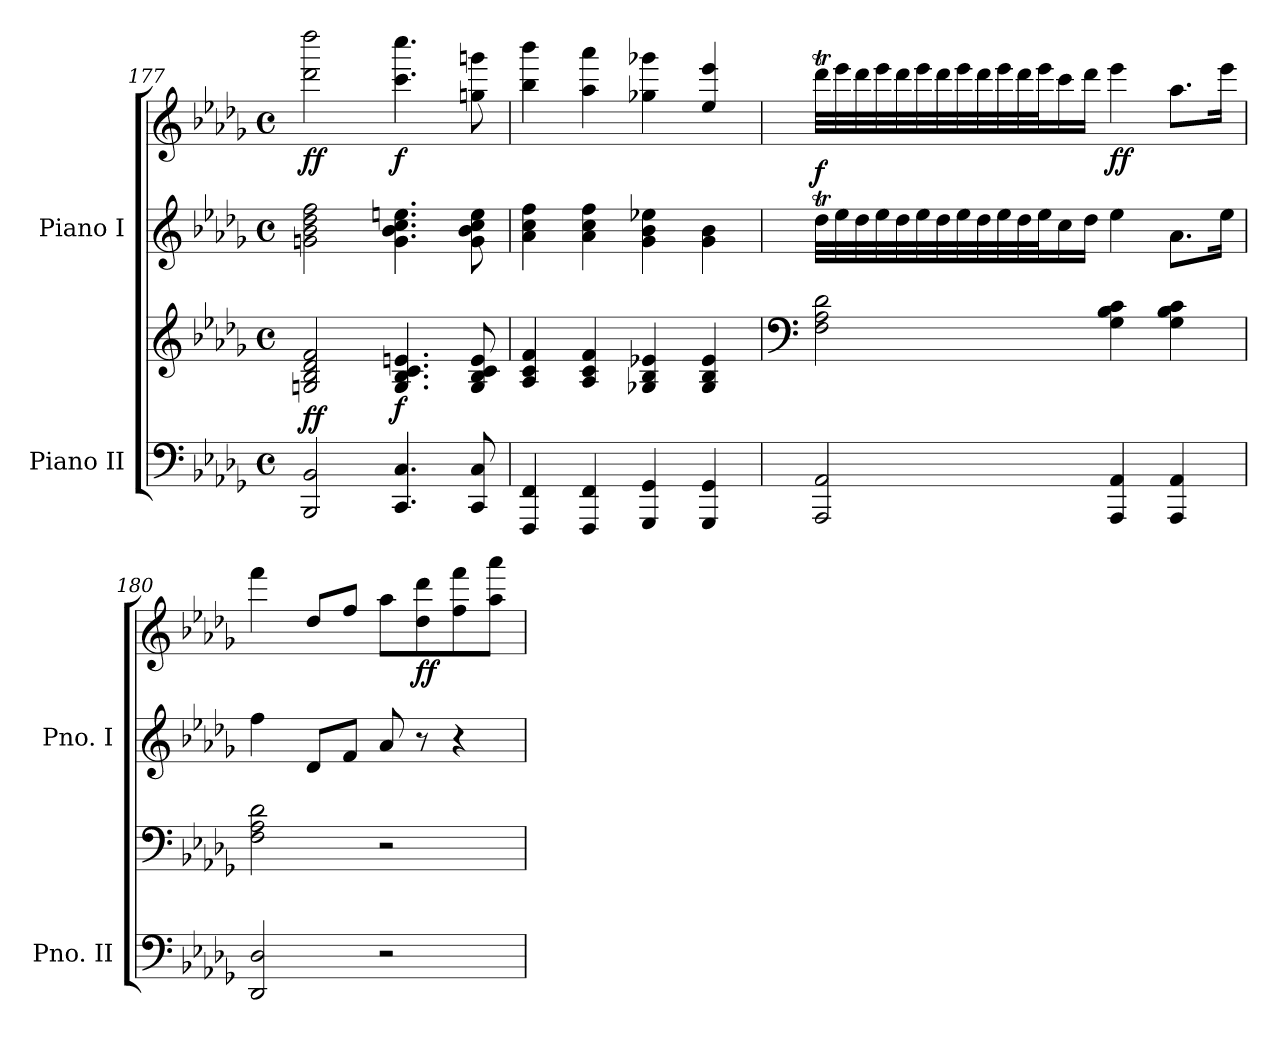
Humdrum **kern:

**kern	**kern	**dynam	**kern	**kern	**dynam
*part2	*part2	*part2	*part1	*part1	*part1
*staff4	*staff3	*staff3/4	*staff2	*staff1	*staff1/2
*I"Piano II	*	*	*I"Piano I	*	*
*I'Pno. II	*	*	*I'Pno. I	*	*
*clefF4	*clefG2	*	*clefG2	*clefG2	*
*k[b-e-a-d-g-]	*k[b-e-a-d-g-]	*	*k[b-e-a-d-g-]	*k[b-e-a-d-g-]	*
*M4/4	*M4/4	*	*M4/4	*M4/4	*
*met(c)	*met(c)	*	*met(c)	*met(c)	*
=177	=177	=177	=177	=177	=177
!	!	!LO:DY:a=2	!	!	!LO:DY:b
2BBB-/ 2BB-/	2Gn/ 2B-/ 2d-/ 2f/	ff	2gn\ 2b-\ 2dd-\ 2ff\	2ddd-\ 2dddd-\	ff
!	!	!LO:DY:b	!	!	!LO:DY:b
4.CC/ 4.C/	4.G/ 4.B-/ 4.c/ 4.en/	f	4.g\ 4.b-\ 4.cc\ 4.een\	4.ccc\ 4.cccc\	f
8CC/ 8C/	8G/ 8B-/ 8c/ 8e/	.	8g\ 8b-\ 8cc\ 8ee\	8ggn\ 8gggn\	.
=178	=178	=178	=178	=178	=178
4FFF/ 4FF/	4A-/ 4c/ 4f/	.	4a-\ 4cc\ 4ff\	4bb-\ 4bbb-\	.
4FFF/ 4FF/	4A-/ 4c/ 4f/	.	4a-\ 4cc\ 4ff\	4aa-\ 4aaa-\	.
4GGG-/ 4GG-/	4G-X/ 4B-/ 4e-X/	.	4g-\ 4b-\ 4ee-X\	4gg-X\ 4ggg-X\	.
4GGG-/ 4GG-/	4G-/ 4B-/ 4e-/	.	4g-\ 4b-\	4ee-/ 4eee-/	.
!!LO:LB:g=z
=179	=179	=179	=179	=179	=179
*	*clefF4	*	*	*	*
!	!	!	!	!	!LO:DY:a=2
2AAA-/ 2AA-/	2F\ 2A-\ 2d-\	.	32dd-T!\LLL	32ddd-T!\LLL	f
.	.	.	32ee-!\	32eee-!\	.
.	.	.	32dd-!\	32ddd-!\	.
.	.	.	32ee-!\	32eee-!\	.
.	.	.	32dd-!\	32ddd-!\	.
.	.	.	32ee-!\	32eee-!\	.
.	.	.	32dd-!\	32ddd-!\	.
.	.	.	32ee-!\	32eee-!\	.
.	.	.	32dd-!\	32ddd-!\	.
.	.	.	32ee-!\	32eee-!\	.
.	.	.	32dd-!\	32ddd-!\	.
.	.	.	32ee-!\J	32eee-!\J	.
.	.	.	16cc!\	16ccc!\	.
.	.	.	16dd-!\JJ	16ddd-!\JJ	.
!	!	!	!	!	!LO:DY:b
4AAA-/ 4AA-/	4G-\ 4B-\ 4c\	.	4ee-\	4eee-\	ff
4AAA-/ 4AA-/	4G-\ 4B-\ 4c\	.	8.a-\L	8.aa-\L	.
.	.	.	16ee-\Jk	16eee-\Jk	.
=180	=180	=180	=180	=180	=180
2DD-/ 2D-/	2F\ 2A-\ 2d-\	.	4ff\	4fff\	.
.	.	.	8d-/L	8dd-/L	.
.	.	.	8f/J	8ff/J	.
2r	2r	.	8a-/	8aa-\L	.
!	!	!	!	!	!LO:DY:b
.	.	.	8r	8dd-\ 8ddd-\	ff
.	.	.	4r	8ff\ 8fff\	.
.	.	.	.	8aa-\ 8aaa-\J	.
=	=	=	=	=	=
*-	*-	*-	*-	*-	*-
